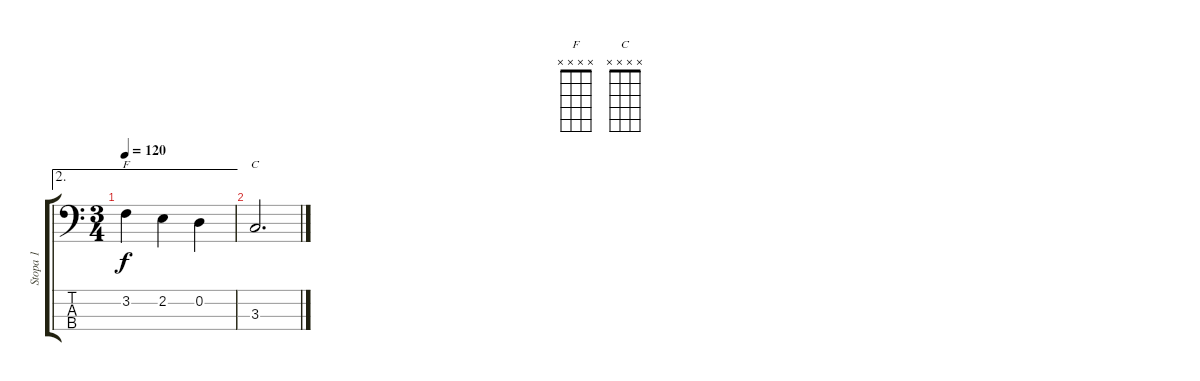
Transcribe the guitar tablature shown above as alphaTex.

\track ("Stopa 1" "Stopa 1") {instrument acousticbass}
\staff {score tabs}
\tuning (G2 D2 A1 E1) {hide}
\chord ("F" x x x x)
\chord ("C" x x x x)
\ae 2
\ts (3 4)
\tempo 120
\clef f4
\ks c
3.2.4{ch "F" dy f} 2.2.4 0.2.4 |
3.3.2{d ch "C"}
